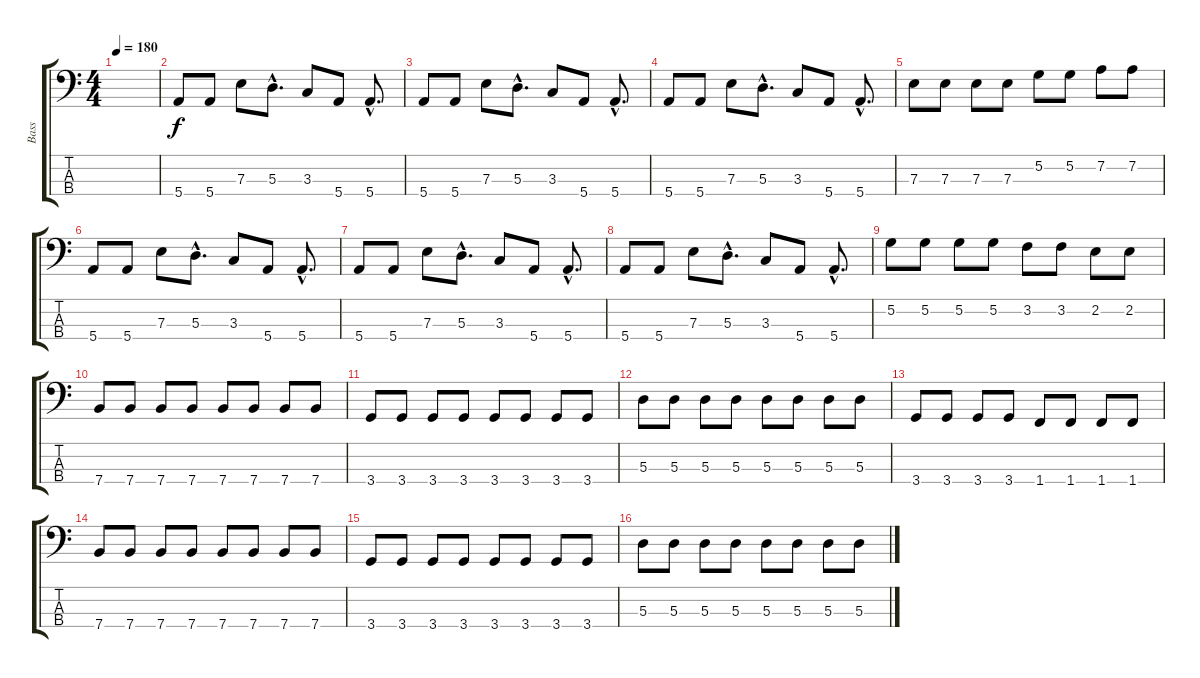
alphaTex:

\track ("Bass" "Bass") {instrument electricbassfinger}
\staff {score tabs}
\tuning (G2 D2 A1 E1) {hide}
\ts (4 4)
\tempo 180
\clef f4
\ks c
|
5.4.8 5.4.8 7.3.8 5.3{hac}.8{d} 3.3.8 5.4.8 5.4{hac}.8{d} |
5.4.8 5.4.8 7.3.8 5.3{hac}.8{d} 3.3.8 5.4.8 5.4{hac}.8{d} |
5.4.8 5.4.8 7.3.8 5.3{hac}.8{d} 3.3.8 5.4.8 5.4{hac}.8{d} |
7.3.8 7.3.8 7.3.8 7.3.8 5.2.8 5.2.8 7.2.8 7.2.8 |
5.4.8 5.4.8 7.3.8 5.3{hac}.8{d} 3.3.8 5.4.8 5.4{hac}.8{d} |
5.4.8 5.4.8 7.3.8 5.3{hac}.8{d} 3.3.8 5.4.8 5.4{hac}.8{d} |
5.4.8 5.4.8 7.3.8 5.3{hac}.8{d} 3.3.8 5.4.8 5.4{hac}.8{d} |
5.2.8 5.2.8 5.2.8 5.2.8 3.2.8 3.2.8 2.2.8 2.2.8 |
7.4.8 7.4.8 7.4.8 7.4.8 7.4.8 7.4.8 7.4.8 7.4.8 |
3.4.8 3.4.8 3.4.8 3.4.8 3.4.8 3.4.8 3.4.8 3.4.8 |
5.3.8 5.3.8 5.3.8 5.3.8 5.3.8 5.3.8 5.3.8 5.3.8 |
3.4.8 3.4.8 3.4.8 3.4.8 1.4.8 1.4.8 1.4.8 1.4.8 |
7.4.8 7.4.8 7.4.8 7.4.8 7.4.8 7.4.8 7.4.8 7.4.8 |
3.4.8 3.4.8 3.4.8 3.4.8 3.4.8 3.4.8 3.4.8 3.4.8 |
5.3.8 5.3.8 5.3.8 5.3.8 5.3.8 5.3.8 5.3.8 5.3.8
